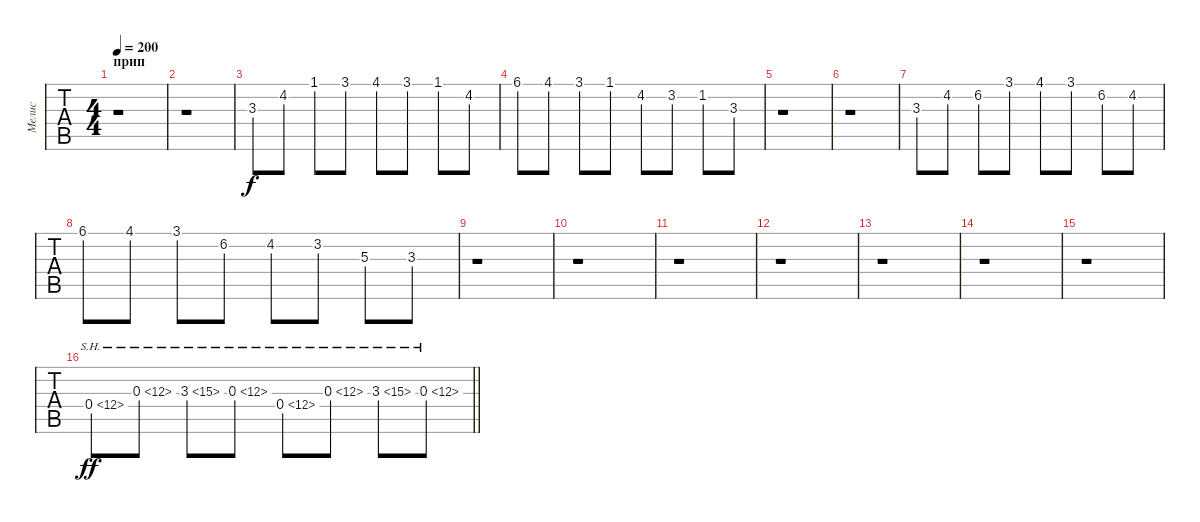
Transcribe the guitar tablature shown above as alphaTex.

\track ("Мелис" "Мелис") {instrument overdrivenguitar}
\staff {tabs}
\tuning (E4 B3 G3 D3 A2 E2) {hide}
\ts (4 4)
\section ("" "прип")
\tempo 200
\clef g2
\ks c
r.1{dy f} |
r.1 |
3.3.8 4.2.8 1.1.8 3.1.8 4.1.8 3.1.8 1.1.8 4.2.8 |
6.1.8 4.1.8 3.1.8 1.1.8 4.2.8 3.2.8 1.2.8 3.3.8 |
r.1 |
r.1 |
3.3.8 4.2.8 6.2.8 3.1.8 4.1.8 3.1.8 6.2.8 4.2.8 |
6.1.8 4.1.8 3.1.8 6.2.8 4.2.8 3.2.8 5.3.8 3.3.8 |
r.1 |
r.1 |
r.1 |
r.1 |
r.1 |
r.1 |
r.1 |
\barLineRight lightlight
0.4{sh 12}.8{dy ff} 0.3{sh 12}.8 3.3{sh 12}.8 0.3{sh 12}.8 0.4{sh 12}.8 0.3{sh 12}.8 3.3{sh 12}.8 0.3{sh 12}.8
